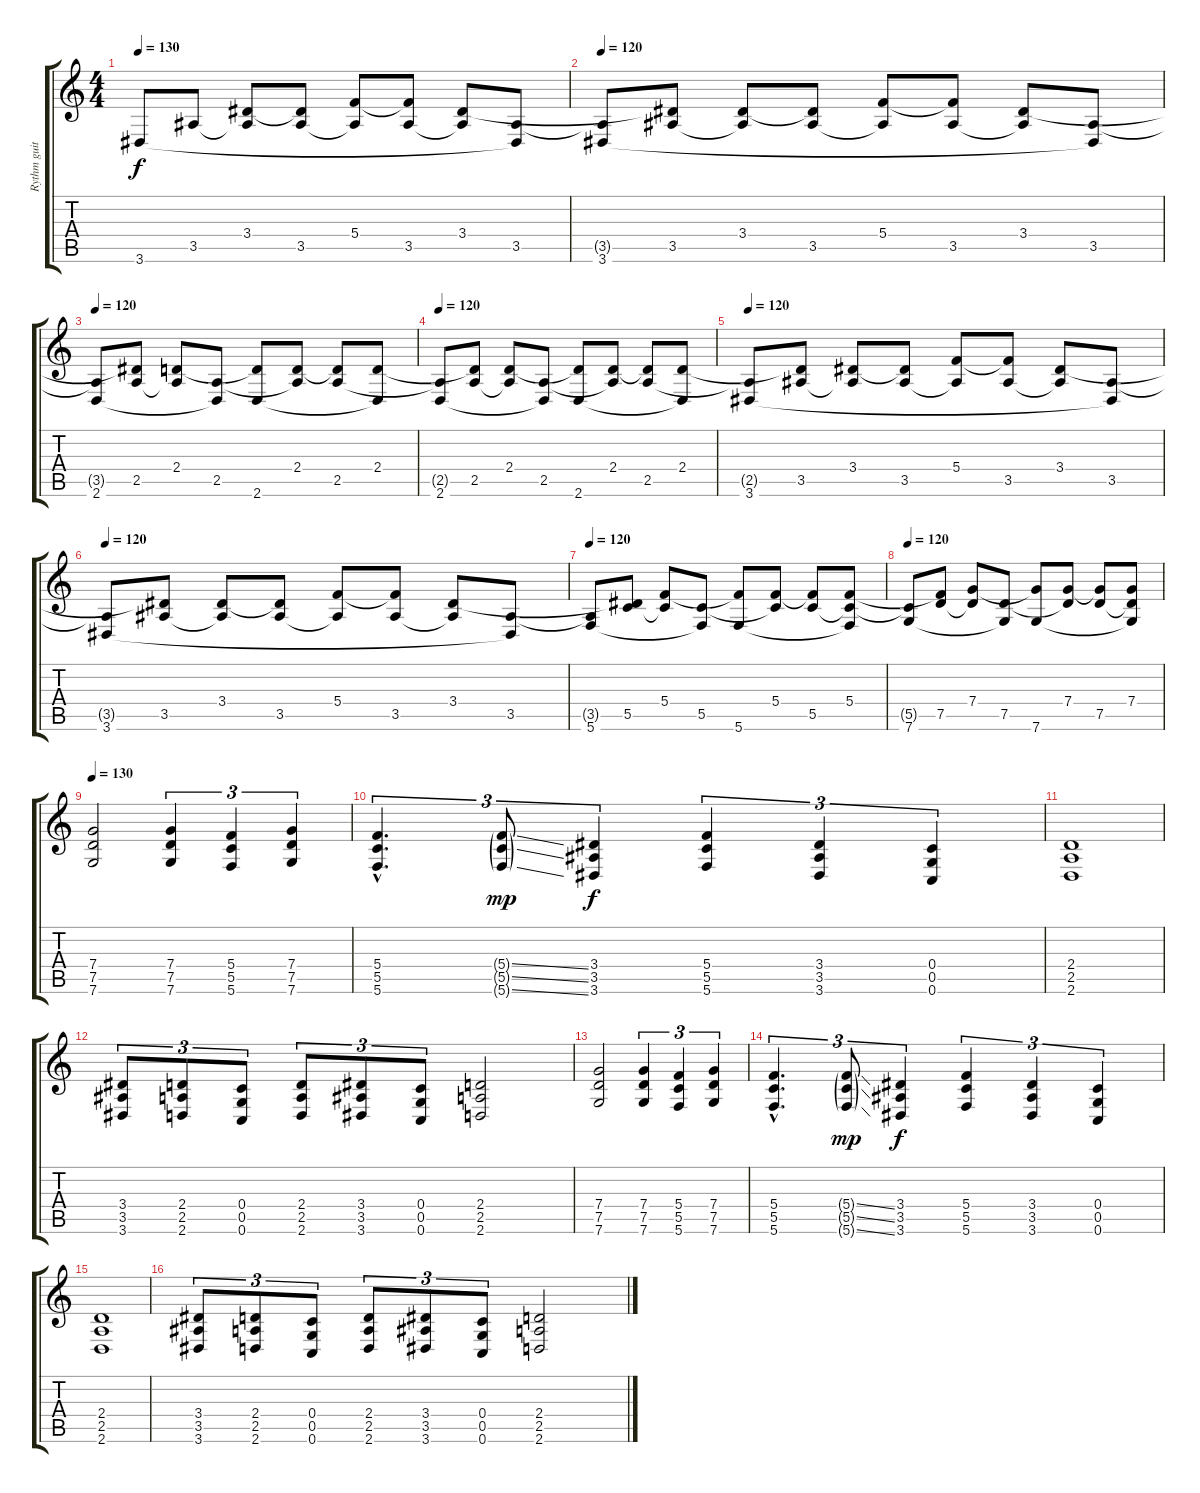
\track ("Rythm guitar" "Rythm guit") {instrument overdrivenguitar}
\staff {score tabs}
\tuning (D4 A3 F3 C3 G2 C2) {hide}
\ts (4 4)
\tempo 130
\tempo 120
\tempo 130
\clef g2
\ks c
3.6.8{dy f instrument acousticguitarsteel} 3.5.8 (3.4 3.5{t}).8 (3.4{t} 3.5).8 (5.4 3.5{t}).8 (5.4{t} 3.5).8 (3.4 3.5{t}).8 (3.5 3.6{t}).8 |
\tempo 120
(3.5{t} 3.6).8{instrument acousticguitarsteel} (3.4{t} 3.5).8 (3.4 3.5{t}).8 (3.4{t} 3.5).8 (5.4 3.5{t}).8 (5.4{t} 3.5).8 (3.4 3.5{t}).8 (3.5 3.6{t}).8 |
\tempo 120
(3.5{t} 2.6).8{instrument acousticguitarsteel} (3.4{t} 2.5).8 (2.4 2.5{t}).8 (2.5 2.6{t}).8 (2.4{t} 2.6).8 (2.4 2.5{t}).8 (2.4{t} 2.5).8 (2.4 2.6{t}).8 |
\tempo 120
(2.5{t} 2.6).8{instrument acousticguitarsteel} (2.4{t} 2.5).8 (2.4 2.5{t}).8 (2.5 2.6{t}).8 (2.4{t} 2.6).8 (2.4 2.5{t}).8 (2.4{t} 2.5).8 (2.4 2.6{t}).8 |
\tempo 120
(2.5{t} 3.6).8{instrument acousticguitarsteel} (2.4{t} 3.5).8 (3.4 3.5{t}).8 (3.4{t} 3.5).8 (5.4 3.5{t}).8 (5.4{t} 3.5).8 (3.4 3.5{t}).8 (3.5 3.6{t}).8 |
\tempo 120
(3.5{t} 3.6).8{instrument acousticguitarsteel} (3.4{t} 3.5).8 (3.4 3.5{t}).8 (3.4{t} 3.5).8 (5.4 3.5{t}).8 (5.4{t} 3.5).8 (3.4 3.5{t}).8 (3.5 3.6{t}).8 |
\tempo 120
(3.5{t} 5.6).8{instrument acousticguitarsteel} (3.4{t} 5.5).8 (5.4 5.5{t}).8 (5.5 5.6{t}).8 (5.4{t} 5.6).8 (5.4 5.5{t}).8 (5.4{t} 5.5).8 (5.4 5.5{t} 5.6{t}).8 |
\tempo 120
(5.5{t} 7.6).8{instrument acousticguitarsteel} (5.4{t} 7.5).8 (7.4 7.5{t}).8 (7.5 7.6{t}).8 (7.4{t} 7.6).8 (7.4 7.5{t}).8 (7.4{t} 7.5).8 (7.4 7.5{t} 7.6{t}).8 |
\tempo 130
(7.4 7.5 7.6).2{instrument overdrivenguitar} (7.4 7.5 7.6).4{tu (3 2)} (5.4 5.5 5.6).4{tu (3 2)} (7.4 7.5 7.6).4{tu (3 2)} |
(5.4{hac} 5.5{hac} 5.6{hac}).4{d tu (3 2)} (5.4{ss g} 5.5{ss g} 5.6{ss g}).8{tu (3 2) dy mp} (3.4 3.5 3.6).4{tu (3 2) dy f} (5.4 5.5 5.6).4{tu (3 2)} (3.4 3.5 3.6).4{tu (3 2)} (0.4 0.5 0.6).4{tu (3 2)} |
(2.4 2.5 2.6).1 |
(3.4 3.5 3.6).8{tu (3 2)} (2.4 2.5 2.6).8{tu (3 2)} (0.4 0.5 0.6).8{tu (3 2)} (2.4 2.5 2.6).8{tu (3 2)} (3.4 3.5 3.6).8{tu (3 2)} (0.4 0.5 0.6).8{tu (3 2)} (2.4 2.5 2.6).2 |
(7.4 7.5 7.6).2 (7.4 7.5 7.6).4{tu (3 2)} (5.4 5.5 5.6).4{tu (3 2)} (7.4 7.5 7.6).4{tu (3 2)} |
(5.4{hac} 5.5{hac} 5.6{hac}).4{d tu (3 2)} (5.4{ss g} 5.5{ss g} 5.6{ss g}).8{tu (3 2) dy mp} (3.4 3.5 3.6).4{tu (3 2) dy f} (5.4 5.5 5.6).4{tu (3 2)} (3.4 3.5 3.6).4{tu (3 2)} (0.4 0.5 0.6).4{tu (3 2)} |
(2.4 2.5 2.6).1 |
(3.4 3.5 3.6).8{tu (3 2)} (2.4 2.5 2.6).8{tu (3 2)} (0.4 0.5 0.6).8{tu (3 2)} (2.4 2.5 2.6).8{tu (3 2)} (3.4 3.5 3.6).8{tu (3 2)} (0.4 0.5 0.6).8{tu (3 2)} (2.4 2.5 2.6).2
